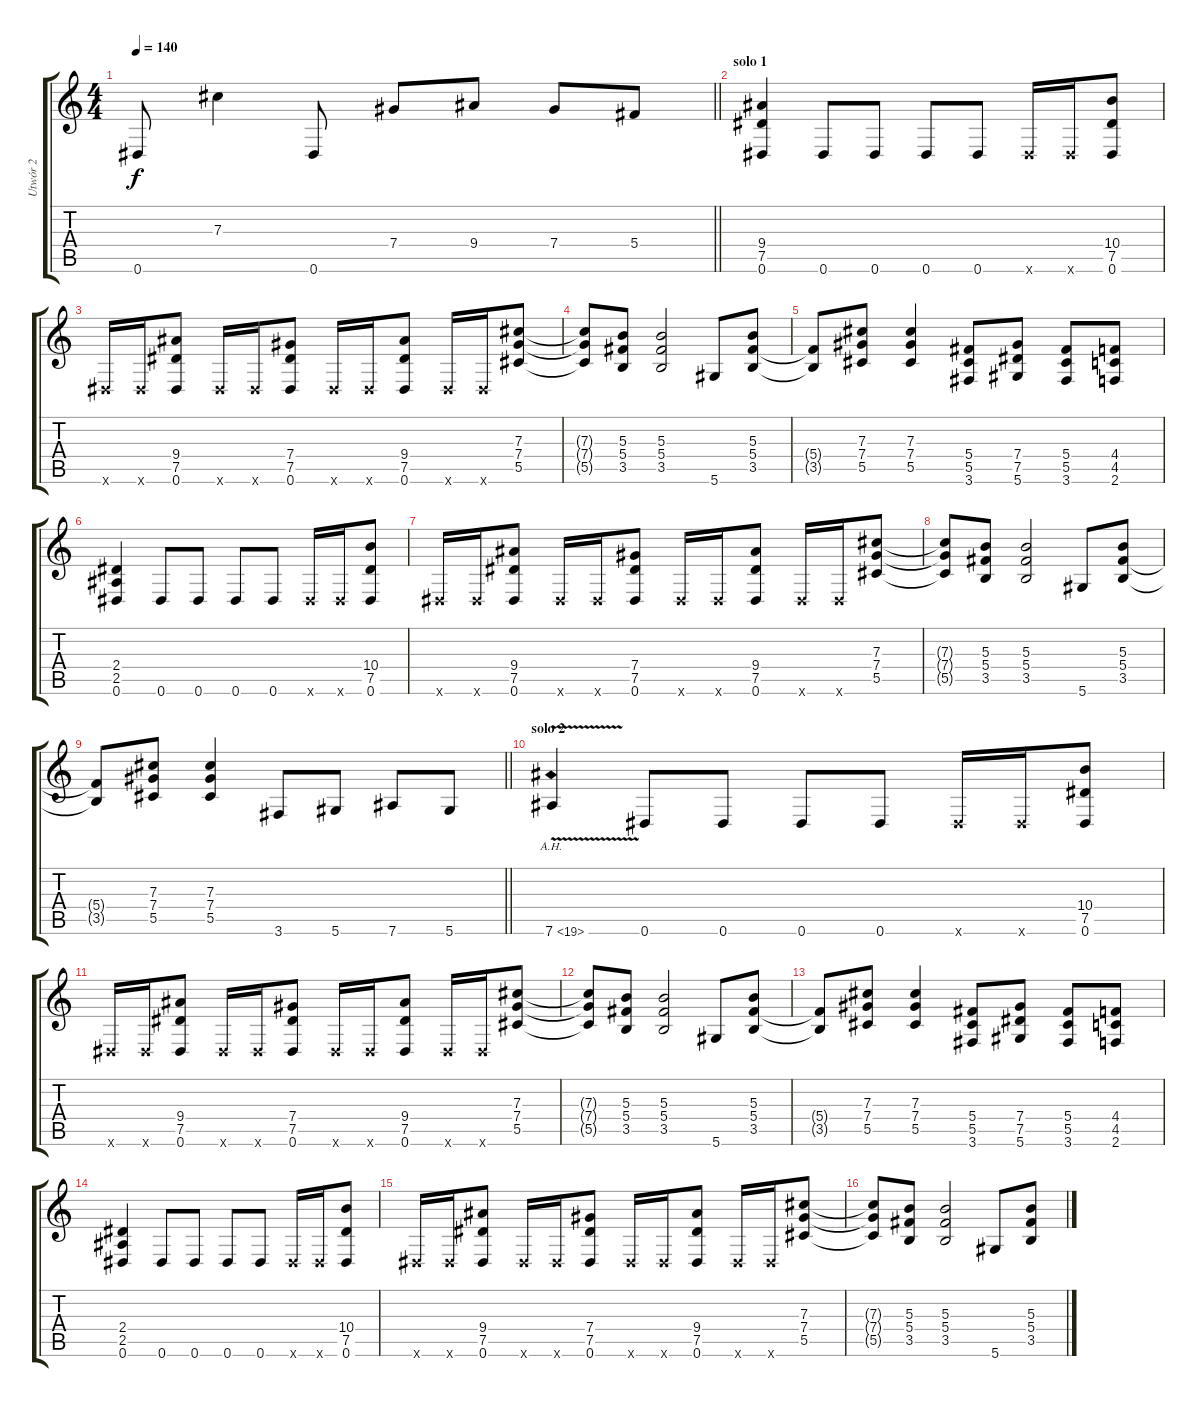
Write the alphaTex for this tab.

\track ("Utwór 2" "Utwór 2") {instrument overdrivenguitar}
\staff {score tabs}
\tuning (Eb4 Bb3 Gb3 Db3 Ab2 Eb2) {hide}
\ts (4 4)
\tempo 140
\clef g2
\barLineRight lightlight
\ks c
0.6.8{dy f} 7.3.4 0.6.8 7.4.8 9.4.8 7.4.8 5.4.8 |
\section ("" "solo 1")
(9.4 7.5 0.6).4 0.6.8 0.6.8 0.6.8 0.6.8 0.6{x}.16 0.6{x}.16 (10.4 7.5 0.6).8 |
0.6{x}.16 0.6{x}.16 (9.4 7.5 0.6).8 0.6{x}.16 0.6{x}.16 (7.4 7.5 0.6).8 0.6{x}.16 0.6{x}.16 (9.4 7.5 0.6).8 0.6{x}.16 0.6{x}.16 (7.3 7.4 5.5).8 |
(7.3{t} 7.4{t} 5.5{t}).8 (5.3 5.4 3.5).8 (5.3 5.4 3.5).2 5.6.8 (5.3 5.4 3.5).8 |
(5.4{t} 3.5{t}).8 (7.3 7.4 5.5).8 (7.3 7.4 5.5).4 (5.4 5.5 3.6).8 (7.4 7.5 5.6).8 (5.4 5.5 3.6).8 (4.4 4.5 2.6).8 |
(2.4 2.5 0.6).4 0.6.8 0.6.8 0.6.8 0.6.8 0.6{x}.16 0.6{x}.16 (10.4 7.5 0.6).8 |
0.6{x}.16 0.6{x}.16 (9.4 7.5 0.6).8 0.6{x}.16 0.6{x}.16 (7.4 7.5 0.6).8 0.6{x}.16 0.6{x}.16 (9.4 7.5 0.6).8 0.6{x}.16 0.6{x}.16 (7.3 7.4 5.5).8 |
(7.3{t} 7.4{t} 5.5{t}).8 (5.3 5.4 3.5).8 (5.3 5.4 3.5).2 5.6.8 (5.3 5.4 3.5).8 |
\barLineRight lightlight
(5.4{t} 3.5{t}).8 (7.3 7.4 5.5).8 (7.3 7.4 5.5).4 3.6.8 5.6.8 7.6.8 5.6.8 |
\section ("" "solo 2")
7.6{ah 12 v}.4 0.6.8 0.6.8 0.6.8 0.6.8 0.6{x}.16 0.6{x}.16 (10.4 7.5 0.6).8 |
0.6{x}.16 0.6{x}.16 (9.4 7.5 0.6).8 0.6{x}.16 0.6{x}.16 (7.4 7.5 0.6).8 0.6{x}.16 0.6{x}.16 (9.4 7.5 0.6).8 0.6{x}.16 0.6{x}.16 (7.3 7.4 5.5).8 |
(7.3{t} 7.4{t} 5.5{t}).8 (5.3 5.4 3.5).8 (5.3 5.4 3.5).2 5.6.8 (5.3 5.4 3.5).8 |
(5.4{t} 3.5{t}).8 (7.3 7.4 5.5).8 (7.3 7.4 5.5).4 (5.4 5.5 3.6).8 (7.4 7.5 5.6).8 (5.4 5.5 3.6).8 (4.4 4.5 2.6).8 |
(2.4 2.5 0.6).4 0.6.8 0.6.8 0.6.8 0.6.8 0.6{x}.16 0.6{x}.16 (10.4 7.5 0.6).8 |
0.6{x}.16 0.6{x}.16 (9.4 7.5 0.6).8 0.6{x}.16 0.6{x}.16 (7.4 7.5 0.6).8 0.6{x}.16 0.6{x}.16 (9.4 7.5 0.6).8 0.6{x}.16 0.6{x}.16 (7.3 7.4 5.5).8 |
(7.3{t} 7.4{t} 5.5{t}).8 (5.3 5.4 3.5).8 (5.3 5.4 3.5).2 5.6.8 (5.3 5.4 3.5).8
